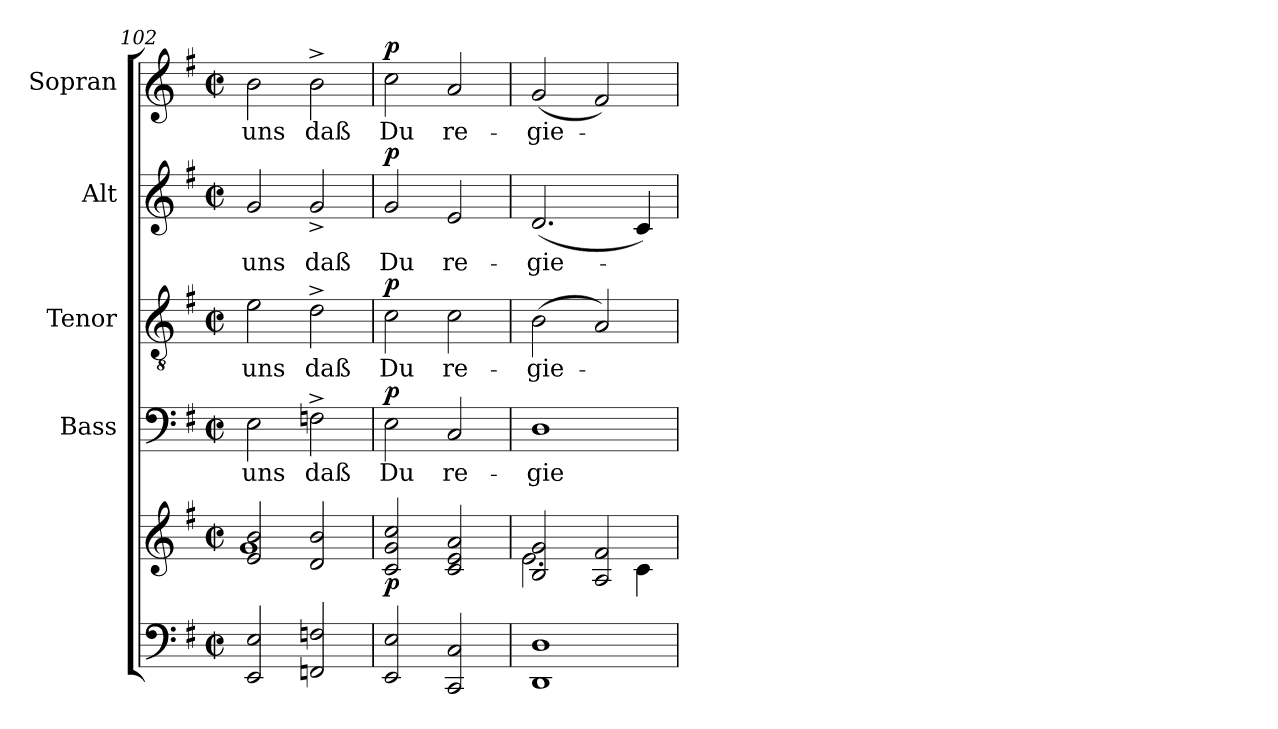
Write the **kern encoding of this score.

**kern	**kern	**dynam	**kern	**text	**dynam	**kern	**text	**dynam	**kern	**text	**dynam	**kern	**text	**dynam
*part5	*part5	*part5	*part4	*part4	*part4	*part3	*part3	*part3	*part2	*part2	*part2	*part1	*part1	*part1
*staff6	*staff5	*staff5/6	*staff4	*staff4	*staff4	*staff3	*staff3	*staff3	*staff2	*staff2	*staff2	*staff1	*staff1	*staff1
*	*	*	*I"Bass	*	*	*I"Tenor	*	*	*I"Alt	*	*	*I"Sopran	*	*
*	*	*	*I'B.	*	*	*I'T.	*	*	*I'A.	*	*	*I'S.	*	*
*clefF4	*clefG2	*	*clefF4	*	*	*clefGv2	*	*	*clefG2	*	*	*clefG2	*	*
*k[f#]	*k[f#]	*	*k[f#]	*	*	*k[f#]	*	*	*k[f#]	*	*	*k[f#]	*	*
*G:	*G:	*	*G:	*	*	*G:	*	*	*G:	*	*	*G:	*	*
*M2/2	*M2/2	*	*M2/2	*	*	*M2/2	*	*	*M2/2	*	*	*M2/2	*	*
*met(c|)	*met(c|)	*	*met(c|)	*	*	*met(c|)	*	*	*met(c|)	*	*	*met(c|)	*	*
=102	=102	=102	=102	=102	=102	=102	=102	=102	=102	=102	=102	=102	=102	=102
*	*^	*	*	*	*	*	*	*	*	*	*	*	*	*
!	!	!	!	!	!LO:LY:b	!	!	!LO:LY:b	!	!	!LO:LY:b	!	!	!LO:LY:b	!
2EE/ 2E/	2e/ 2b/	1g	.	2E\	uns	.	2e\	uns	.	2g/	uns	.	2b\	uns	.
!	!	!	!	!	!LO:LY:b	!	!	!LO:LY:b	!	!	!LO:LY:b	!	!	!LO:LY:b	!
2FFn/ 2Fn/	2d/ 2b/	.	.	2Fn^>\	daß	.	2d^>\	daß	.	2g^>/	daß	.	2b^>\	daß	.
*	*v	*v	*	*	*	*	*	*	*	*	*	*	*	*	*
=103	=103	=103	=103	=103	=103	=103	=103	=103	=103	=103	=103	=103	=103	=103
!	!	!LO:DY:b	!	!LO:LY:b	!LO:DY:a	!	!LO:LY:b	!LO:DY:a	!	!LO:LY:b	!LO:DY:a	!	!LO:LY:b	!LO:DY:a
2EE/ 2E/	2c/ 2g/ 2cc/	p	2E\	Du	p	2c\	Du	p	2g/	Du	p	2cc\	Du	p
!	!	!	!	!LO:LY:b	!	!	!LO:LY:b	!	!	!LO:LY:b	!	!	!LO:LY:b	!
2CC/ 2C/	2c/ 2e/ 2a/	.	2C/	re-	.	2c\	re-	.	2e/	re-	.	2a/	re-	.
=104	=104	=104	=104	=104	=104	=104	=104	=104	=104	=104	=104	=104	=104	=104
*	*^	*	*	*	*	*	*	*	*	*	*	*	*	*
!	!	!	!	!	!LO:LY:b	!	!	!LO:LY:b	!	!	!LO:LY:b	!	!	!LO:LY:b	!
1DD 1D	2B/ 2g/	2.e\	.	1D	-gie-	.	(>2B\	-gie-	.	(<2.d/	-gie-	.	(<2g/	-gie-	.
.	2A/ 2f#/	.	.	.	.	.	2A/)	.	.	.	.	.	2f#/)	.	.
.	.	4c\	.	.	.	.	.	.	.	4c/)	.	.	.	.	.
*	*v	*v	*	*	*	*	*	*	*	*	*	*	*	*	*
=	=	=	=	=	=	=	=	=	=	=	=	=	=	=
*-	*-	*-	*-	*-	*-	*-	*-	*-	*-	*-	*-	*-	*-	*-
